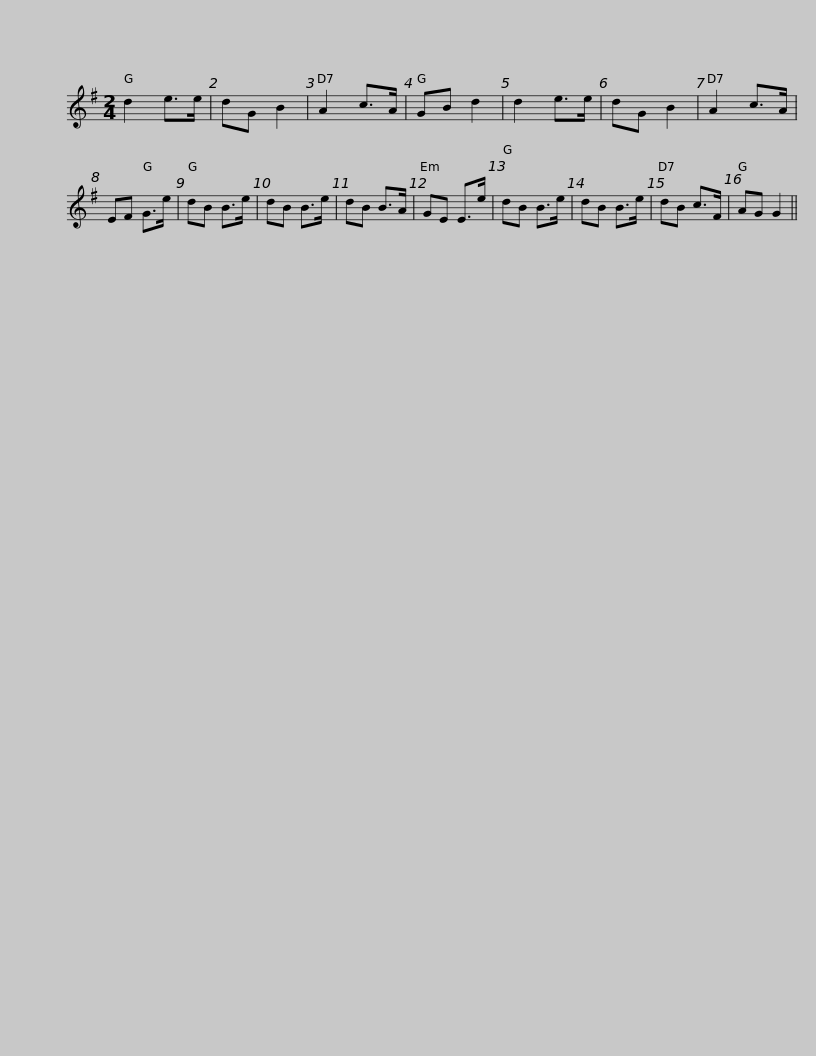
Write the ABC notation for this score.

X:1
L:1/8
M:2/4
I:linebreak $
K:G
V:1 treble
V:1
 d2 e>e | dG B2 | A2 c>A | GB d2 | d2 e>e | %5
 dG B2 | A2 c>A | EF G>e | dB B>e | dB B>e | %10
 dB B>A |$ GE E>e | dB B>e | dB B>e | dB c>F | %15
 AG G2 || %16
